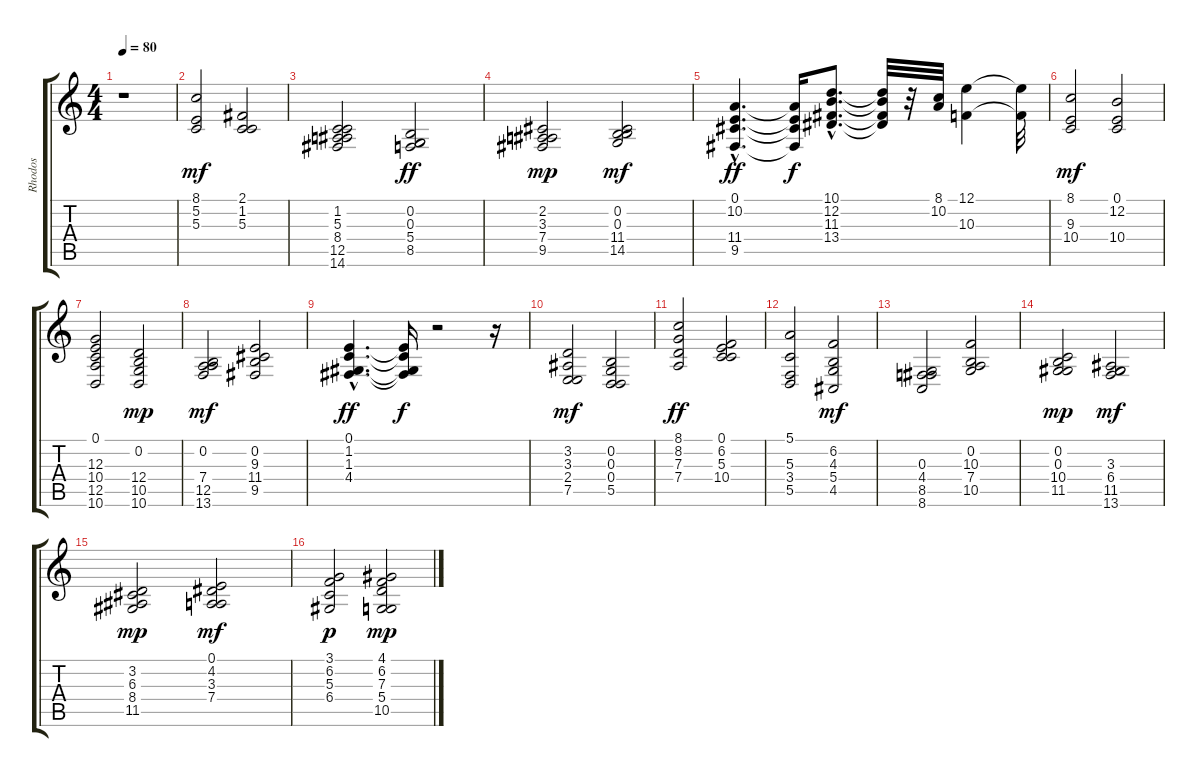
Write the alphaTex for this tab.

\track ("Rhodos" "Rhodos") {instrument electricpiano1}
\staff {score tabs}
\tuning (E4 B3 G3 D3 A2 E2) {hide}
\ts (4 4)
\tempo 80
\clef g2
\ks c
r.1{dy mf instrument electricpiano1} |
(8.1 5.2 5.3).2 (2.1 1.2 5.3).2 |
(1.2 5.3 8.4 12.5 14.6).2 (0.2 0.3 5.4 8.5).2{dy ff} |
(2.2 3.3 7.4 9.5).2{dy mp} (0.2 0.3 11.4 14.5).2{dy mf} |
(0.1{hac} 10.2{hac} 11.4{hac} 9.5{hac}).4{d dy ff} (0.1{t} 10.2{t} 11.4{t} 9.5{t}).16{dy f} (10.1{hac} 12.2{hac} 11.3{hac} 13.4{hac}).8{d} (10.1{t} 12.2{t} 11.3{t} 13.4{t}).32 r.32 (8.1 10.2).32 (12.1 10.3).4 (12.1{t} 10.3{t}).32 |
(8.1 9.3 10.4).2{dy mf} (0.1 12.2 10.4).2 |
(0.1 12.3 10.4 12.5 10.6).2 (0.2 12.4 10.5 10.6).2{dy mp} |
(0.2 7.4 12.5 13.6).2{dy mf} (0.2 9.3 11.4 9.5).2 |
(0.1{hac} 1.2{hac} 1.3{hac} 4.4{hac}).4{d dy ff} (0.1{t} 1.2{t} 1.3{t} 4.4{t}).16{dy f} r.2 r.16 |
(3.2 3.3 2.4 7.5).2{dy mf} (0.2 0.3 0.4 5.5).2 |
(8.1 8.2 7.3 7.4).2{dy ff} (0.1 6.2 5.3 10.4).2 |
(5.1 5.3 3.4 5.5).2 (6.2 4.3 5.4 4.5).2{dy mf} |
(0.3 4.4 8.5 8.6).2 (0.2 10.3 7.4 10.5).2 |
(0.2 0.3 10.4 11.5).2{dy mp} (3.3 6.4 11.5 13.6).2{dy mf} |
(3.2 6.3 8.4 11.5).2{dy mp} (0.1 4.2 3.3 7.4).2{dy mf} |
(3.1 6.2 5.3 6.4).2{dy p} (4.1 6.2 7.3 5.4 10.5).2{dy mp}
